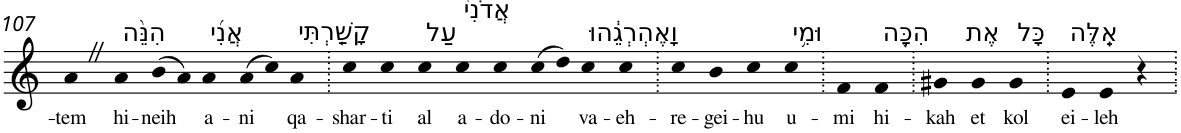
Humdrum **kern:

**kern	**text
*part1	*part1
*staff1	*staff1
*I"Piano	*
*I'Pno	*
!!LO:PB:g=z
*clefG2	*
*k[]	*
=107	=107
!	!LO:LY:b
4aZ	-tem
!LO:TX:a:t=הִנֵּ֨ה	!
!	!LO:LY:b
4a	hi-
!	!LO:LY:b
(>8b	-neih
8a)	.
!LO:TX:a:t=אֲנִ֜י	!
!	!LO:LY:b
4a	a-
!	!LO:LY:b
(>8a	-ni
8cc)	.
!LO:TX:a:t=קָשַׁ֤רְתִּי	!
!	!LO:LY:b
4a	qa-
=108.	=108.
!	!LO:LY:b
4cc	-shar-
!	!LO:LY:b
4cc	-ti
!LO:TX:a:t=עַל	!
!	!LO:LY:b
4cc	al
!LO:TX:a:t=אֲדֹנִי֙	!
!	!LO:LY:b
4cc	a-
!	!LO:LY:b
4cc	-do-
!	!LO:LY:b
(>8cc	-ni
8dd)	.
!LO:TX:a:t=וָאֶהְרְגֵ֔הוּ	!
!	!LO:LY:b
4cc	va-
!	!LO:LY:b
4cc	-eh-
=109.	=109.
!	!LO:LY:b
4cc	-re-
!	!LO:LY:b
4b	-gei-
!	!LO:LY:b
4cc	-hu
!LO:TX:a:t=וּמִ֥י	!
!	!LO:LY:b
4cc	u-
=110.	=110.
!	!LO:LY:b
4f	-mi
!LO:TX:a:t=הִכָּ֖ה	!
!	!LO:LY:b
4f	hi-
=111.	=111.
!	!LO:LY:b
4g#X	-kah
!LO:TX:a:t=אֶת	!
!	!LO:LY:b
4g#	et
!LO:TX:a:t=כָּל	!
!	!LO:LY:b
4g#	kol
=112.	=112.
!LO:TX:a:t=אֵֽלֶּה	!
!	!LO:LY:b
4e	ei-
!	!LO:LY:b
4e	-leh
4r	.
=.	=.
*-	*-
